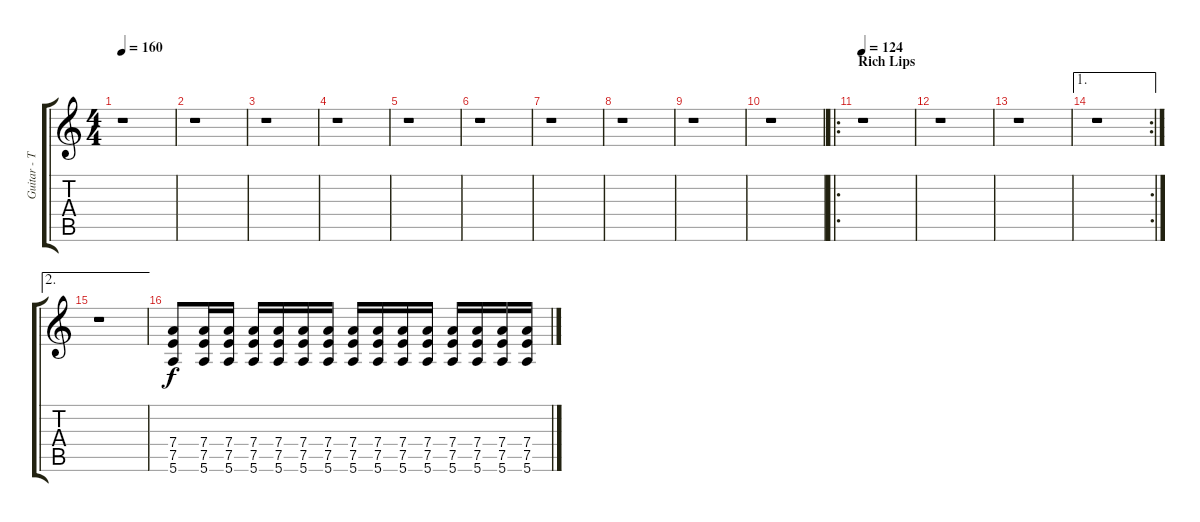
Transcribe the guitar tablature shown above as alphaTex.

\track ("Guitar - Tom Mattew Delonge" "Guitar - T") {instrument distortionguitar}
\staff {score tabs}
\tuning (E4 B3 G3 D3 A2 E2) {hide}
\ts (4 4)
\tempo 160
\clef g2
\ks c
r.1{dy f} |
r.1 |
r.1 |
r.1 |
r.1 |
r.1 |
r.1 |
r.1 |
r.1 |
r.1 |
\ro
\section ("" "Rich Lips")
\tempo 124
r.1 |
r.1 |
r.1 |
\ae 1
\rc 2
r.1 |
\ae 2
r.1 |
(7.4 7.5 5.6).8 (7.4 7.5 5.6).16 (7.4 7.5 5.6).16 (7.4 7.5 5.6).16 (7.4 7.5 5.6).16 (7.4 7.5 5.6).16 (7.4 7.5 5.6).16 (7.4 7.5 5.6).16 (7.4 7.5 5.6).16 (7.4 7.5 5.6).16 (7.4 7.5 5.6).16 (7.4 7.5 5.6).16 (7.4 7.5 5.6).16 (7.4 7.5 5.6).16 (7.4 7.5 5.6).16
